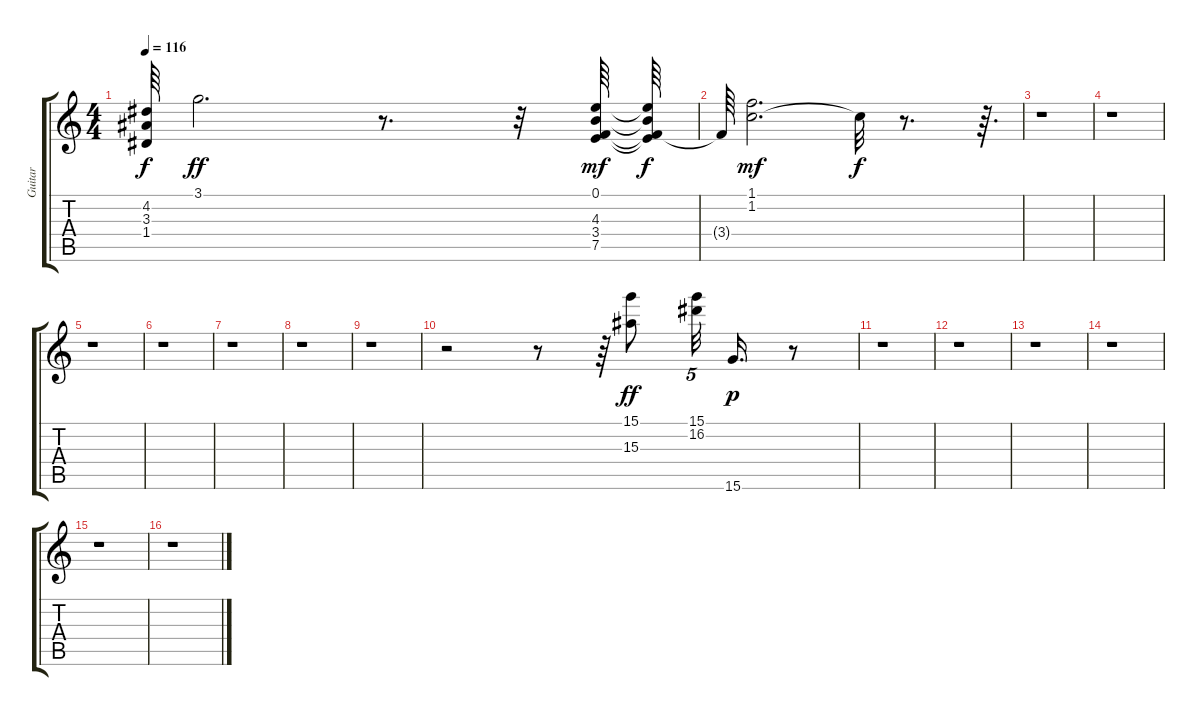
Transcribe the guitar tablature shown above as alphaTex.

\track ("Guitar" "Guitar") {instrument overdrivenguitar}
\staff {score tabs}
\tuning (E4 B3 G3 D3 A2 E2) {hide}
\ts (4 4)
\tempo 116
\clef g2
\ks c
(4.2{t} 3.3{t} 1.4{t}).64{dy f} 3.1.2{d dy ff} r.8{d} r.32 (0.1 4.3 3.4 7.5).64{dy mf} (0.1{t} 4.3{t} 3.4{t} 7.5{t}).64{dy f} |
3.4{t}.64 (1.1 1.2).2{d dy mf} 1.2{t}.32{dy f} r.8{d} r.64{d} |
r.1 |
r.1 |
r.1 |
r.1 |
r.1 |
r.1 |
r.1 |
r.2 r.8 r.64 (15.1 15.3).8{dy ff} (15.1 16.2).32{tu (5 4)} 15.6.16{d dy p} r.8 |
r.1 |
r.1 |
r.1 |
r.1 |
r.1 |
r.1
